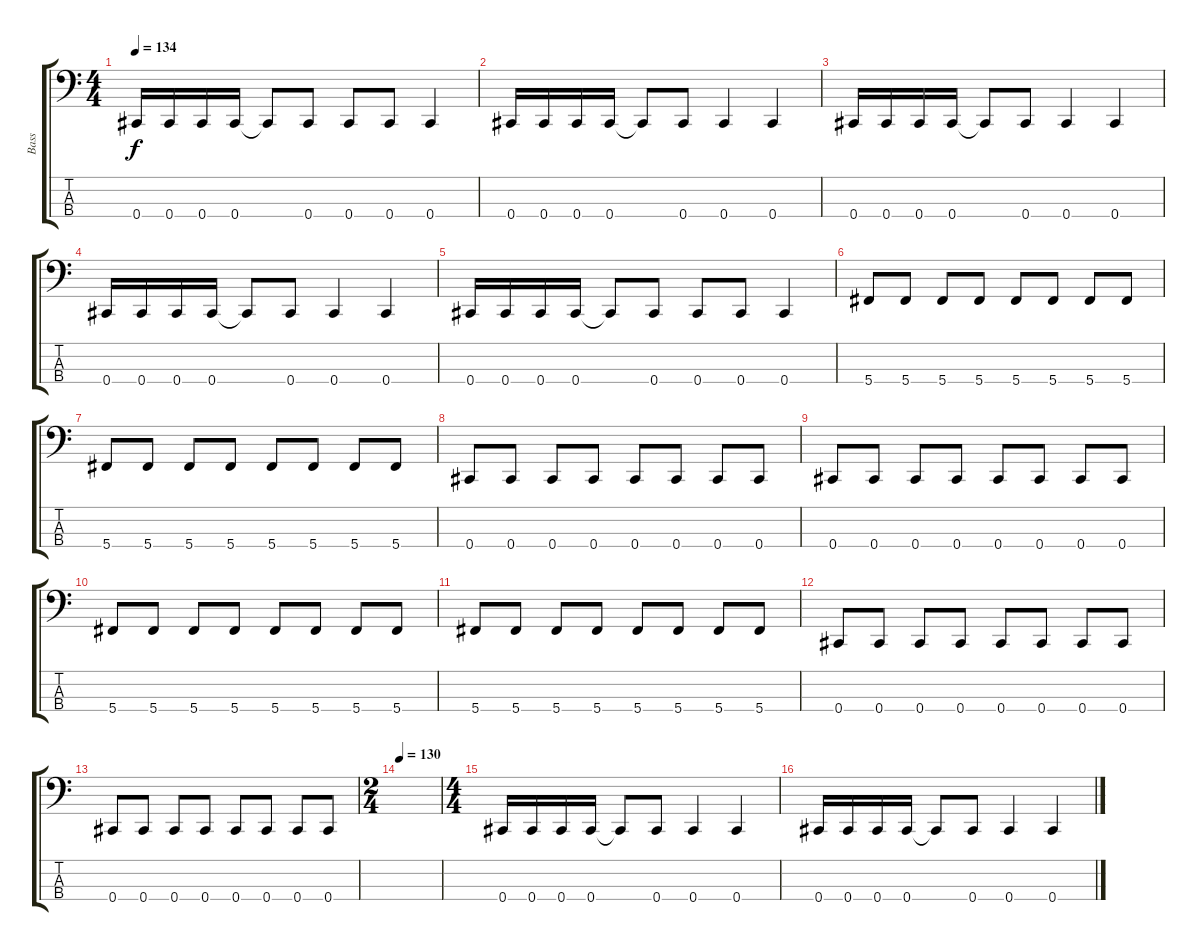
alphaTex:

\track ("Bass" "Bass") {instrument electricbassfinger}
\staff {score tabs}
\tuning (Gb2 Db2 Ab1 Db1) {hide}
\ts (4 4)
\tempo 134
\clef f4
\ks c
0.4.16{dy f} 0.4.16 0.4.16 0.4.16 0.4{t}.8 0.4.8 0.4.8 0.4.8 0.4.4 |
0.4.16 0.4.16 0.4.16 0.4.16 0.4{t}.8 0.4.8 0.4.4 0.4.4 |
0.4.16 0.4.16 0.4.16 0.4.16 0.4{t}.8 0.4.8 0.4.4 0.4.4 |
0.4.16 0.4.16 0.4.16 0.4.16 0.4{t}.8 0.4.8 0.4.4 0.4.4 |
0.4.16 0.4.16 0.4.16 0.4.16 0.4{t}.8 0.4.8 0.4.8 0.4.8 0.4.4 |
5.4.8 5.4.8 5.4.8 5.4.8 5.4.8 5.4.8 5.4.8 5.4.8 |
5.4.8 5.4.8 5.4.8 5.4.8 5.4.8 5.4.8 5.4.8 5.4.8 |
0.4.8 0.4.8 0.4.8 0.4.8 0.4.8 0.4.8 0.4.8 0.4.8 |
0.4.8 0.4.8 0.4.8 0.4.8 0.4.8 0.4.8 0.4.8 0.4.8 |
5.4.8 5.4.8 5.4.8 5.4.8 5.4.8 5.4.8 5.4.8 5.4.8 |
5.4.8 5.4.8 5.4.8 5.4.8 5.4.8 5.4.8 5.4.8 5.4.8 |
0.4.8 0.4.8 0.4.8 0.4.8 0.4.8 0.4.8 0.4.8 0.4.8 |
0.4.8 0.4.8 0.4.8 0.4.8 0.4.8 0.4.8 0.4.8 0.4.8 |
\ts (2 4)
\tempo 130
|
\ts (4 4)
0.4.16 0.4.16 0.4.16 0.4.16 0.4{t}.8 0.4.8 0.4.4 0.4.4 |
0.4.16 0.4.16 0.4.16 0.4.16 0.4{t}.8 0.4.8 0.4.4 0.4.4
